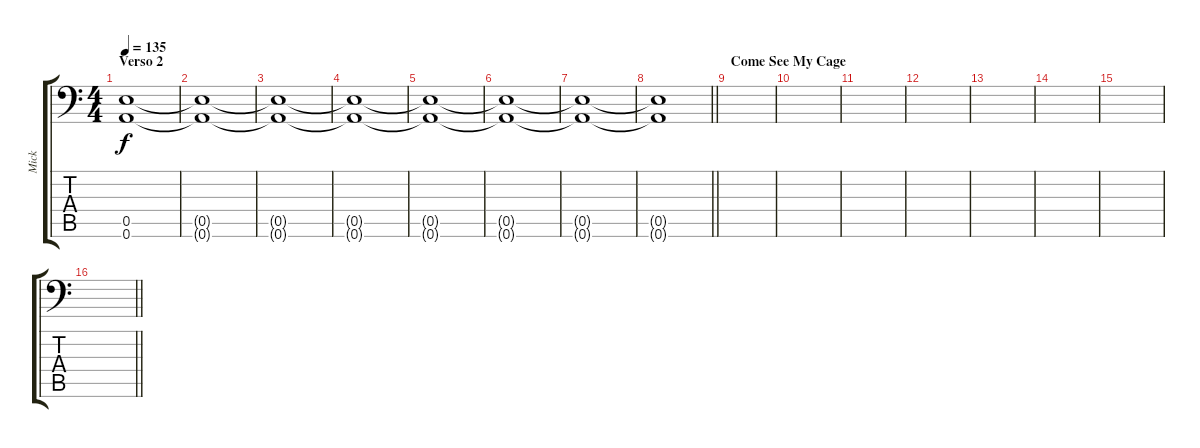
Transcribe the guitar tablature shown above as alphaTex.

\track ("Mick" "Mick") {instrument distortionguitar}
\staff {score tabs}
\tuning (B3 G3 D3 A2 E2 A1) {hide}
\ts (4 4)
\section ("" "Verso 2")
\tempo 135
\clef f4
\ks c
(0.5 0.6).1{dy f} |
(0.5{t} 0.6{t}).1 |
(0.5{t} 0.6{t}).1 |
(0.5{t} 0.6{t}).1 |
(0.5{t} 0.6{t}).1 |
(0.5{t} 0.6{t}).1 |
(0.5{t} 0.6{t}).1 |
\barLineRight lightlight
(0.5{t} 0.6{t}).1 |
\section ("" "Come See My Cage")
|
|
|
|
|
|
|
\barLineRight lightlight
